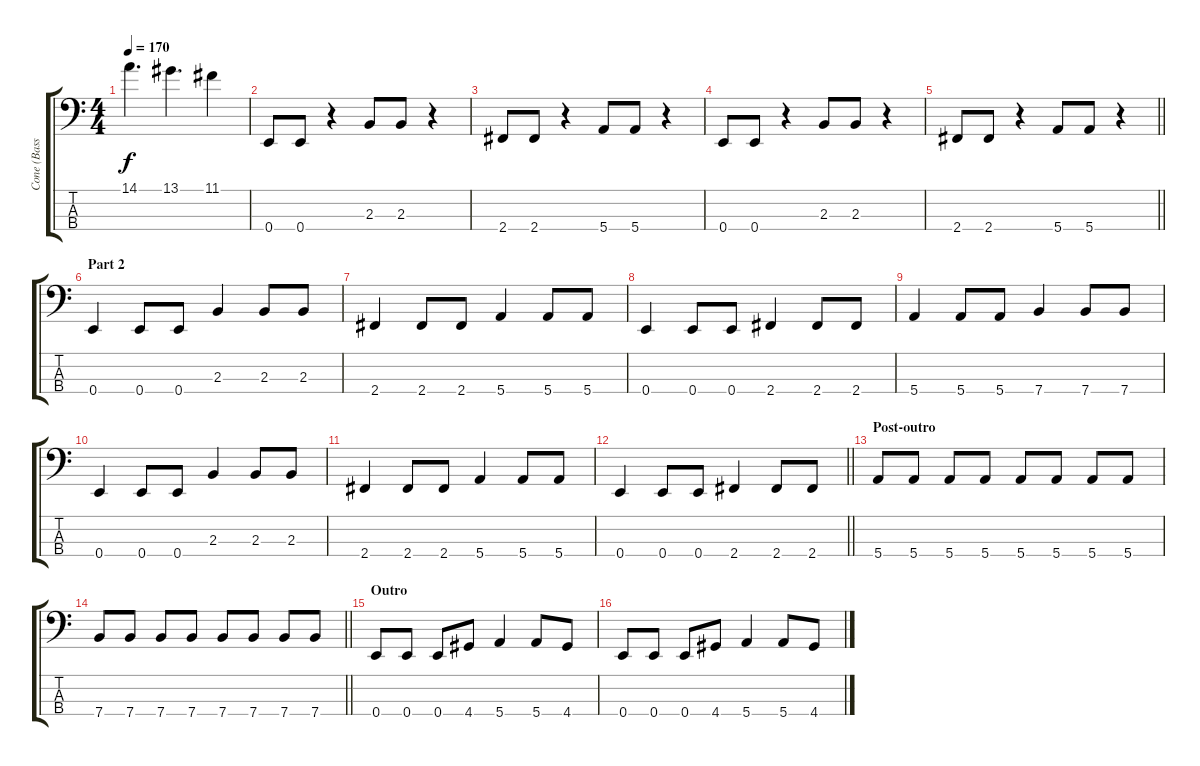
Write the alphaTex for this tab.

\track ("Cone (Bass)" "Cone (Bass") {instrument electricbassfinger}
\staff {score tabs}
\tuning (G2 D2 A1 E1) {hide}
\ts (4 4)
\tempo 170
\clef f4
\ks c
14.1.4{d dy f} 13.1.4{d} 11.1.4 |
0.4.8 0.4.8 r.4 2.3.8 2.3.8 r.4 |
2.4.8 2.4.8 r.4 5.4.8 5.4.8 r.4 |
0.4.8 0.4.8 r.4 2.3.8 2.3.8 r.4 |
\barLineRight lightlight
2.4.8 2.4.8 r.4 5.4.8 5.4.8 r.4 |
\section ("" "Part 2")
0.4.4 0.4.8 0.4.8 2.3.4 2.3.8 2.3.8 |
2.4.4 2.4.8 2.4.8 5.4.4 5.4.8 5.4.8 |
0.4.4 0.4.8 0.4.8 2.4.4 2.4.8 2.4.8 |
5.4.4 5.4.8 5.4.8 7.4.4 7.4.8 7.4.8 |
0.4.4 0.4.8 0.4.8 2.3.4 2.3.8 2.3.8 |
2.4.4 2.4.8 2.4.8 5.4.4 5.4.8 5.4.8 |
\barLineRight lightlight
0.4.4 0.4.8 0.4.8 2.4.4 2.4.8 2.4.8 |
\section ("" "Post-outro")
5.4.8 5.4.8 5.4.8 5.4.8 5.4.8 5.4.8 5.4.8 5.4.8 |
\barLineRight lightlight
7.4.8 7.4.8 7.4.8 7.4.8 7.4.8 7.4.8 7.4.8 7.4.8 |
\section ("" "Outro")
0.4.8 0.4.8 0.4.8 4.4.8 5.4.4 5.4.8 4.4.8 |
0.4.8 0.4.8 0.4.8 4.4.8 5.4.4 5.4.8 4.4.8
